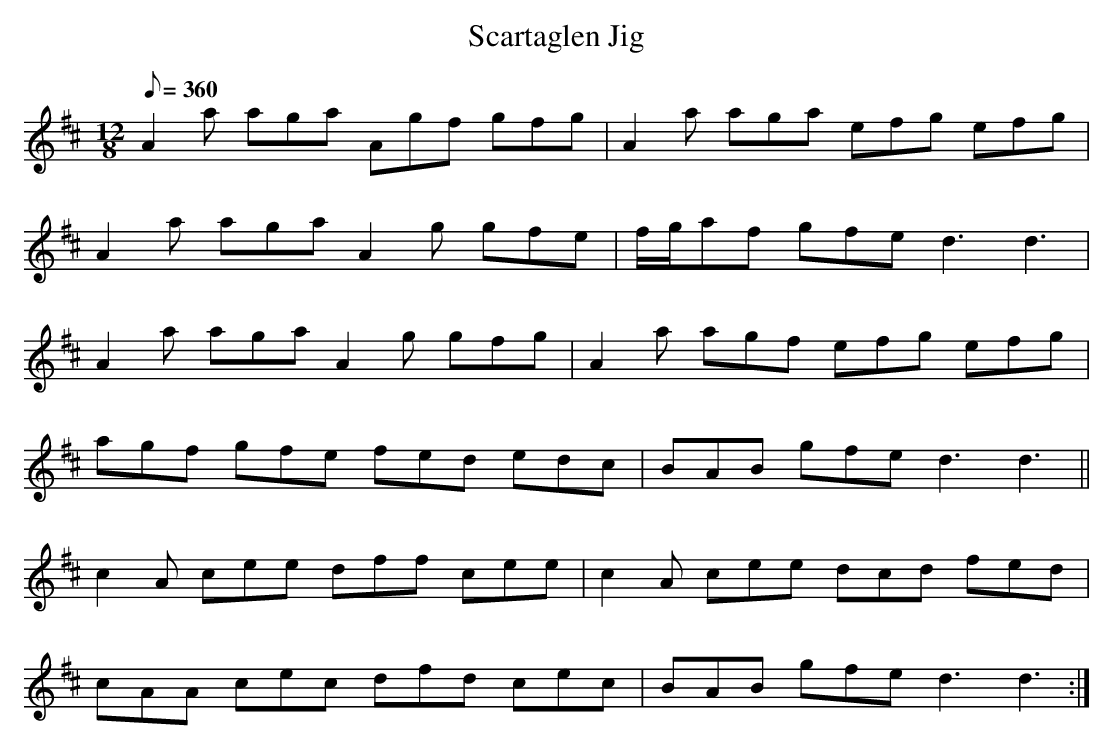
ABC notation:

X:1
T: Scartaglen Jig
L: 1/8
M: 12/8
Q: 360
K: D
A2a aga Agf gfg|A2a aga efg efg|
A2a aga A2g gfe|f/g/af gfe d3 d3|
A2a aga A2g gfg|A2a agf efg efg|
agf gfe fed edc|BAB gfe d3 d3||
c2A cee dff cee|c2A cee dcd fed|
cAA cec dfd cec|BAB gfe d3 d3 :|
